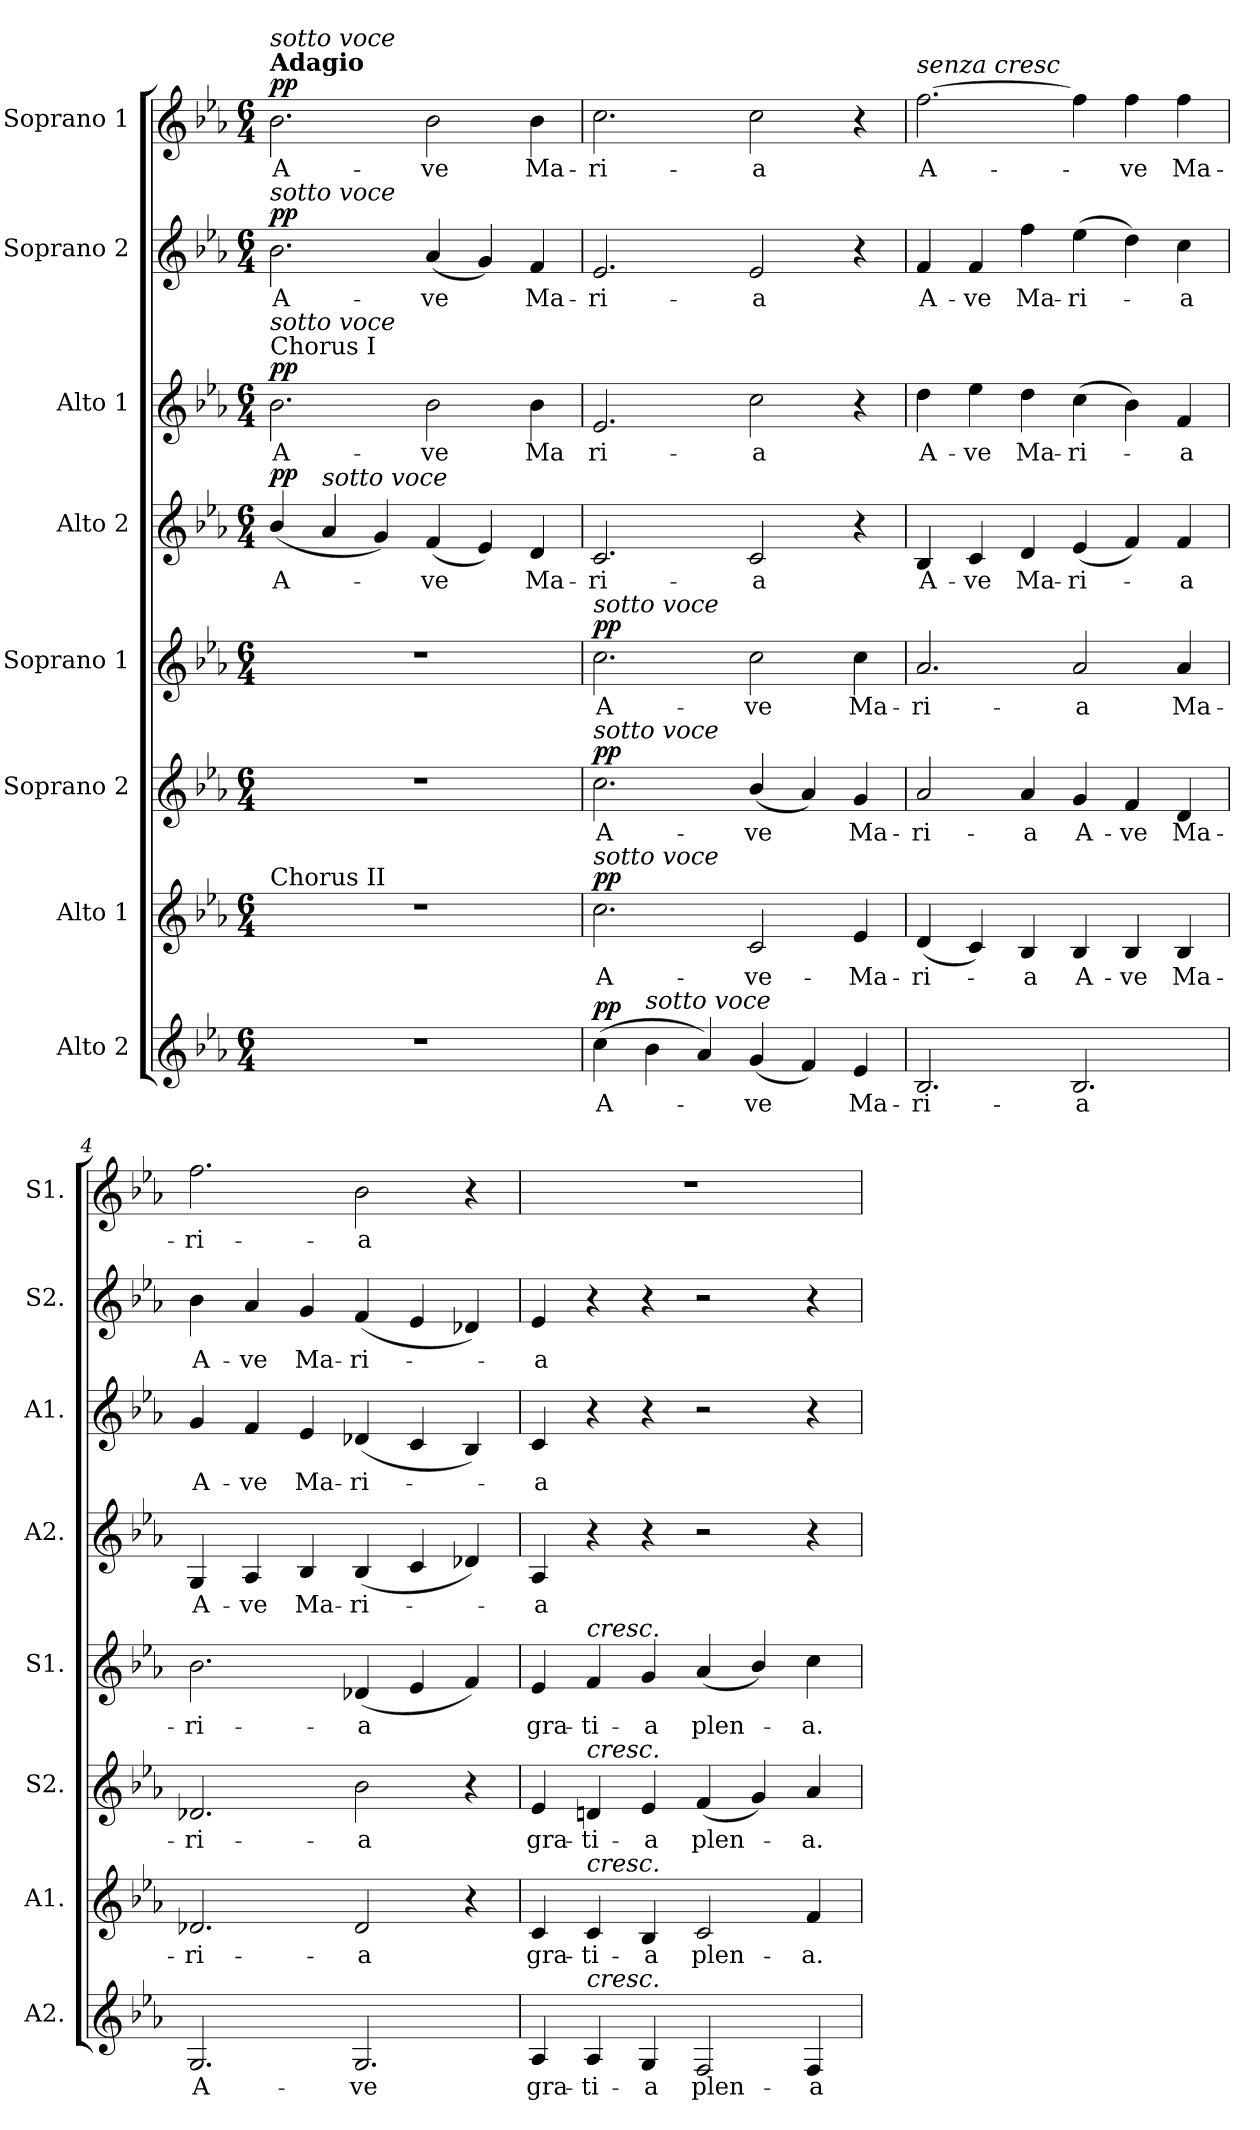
**kern	**text	**dynam	**kern	**text	**dynam	**kern	**text	**dynam	**kern	**text	**dynam	**kern	**text	**dynam	**kern	**text	**dynam	**kern	**text	**dynam	**kern	**text	**dynam
*part8	*part8	*part8	*part7	*part7	*part7	*part6	*part6	*part6	*part5	*part5	*part5	*part4	*part4	*part4	*part3	*part3	*part3	*part2	*part2	*part2	*part1	*part1	*part1
*staff8	*staff8	*staff8	*staff7	*staff7	*staff7	*staff6	*staff6	*staff6	*staff5	*staff5	*staff5	*staff4	*staff4	*staff4	*staff3	*staff3	*staff3	*staff2	*staff2	*staff2	*staff1	*staff1	*staff1
*I"Alto 2	*	*	*I"Alto 1	*	*	*I"Soprano 2	*	*	*I"Soprano 1	*	*	*I"Alto 2	*	*	*I"Alto 1	*	*	*I"Soprano 2	*	*	*I"Soprano 1	*	*
*I'A2.	*	*	*I'A1.	*	*	*I'S2.	*	*	*I'S1.	*	*	*I'A2.	*	*	*I'A1.	*	*	*I'S2.	*	*	*I'S1.	*	*
*clefG2	*	*	*clefG2	*	*	*clefG2	*	*	*clefG2	*	*	*clefG2	*	*	*clefG2	*	*	*clefG2	*	*	*clefG2	*	*
*k[b-e-a-]	*	*	*k[b-e-a-]	*	*	*k[b-e-a-]	*	*	*k[b-e-a-]	*	*	*k[b-e-a-]	*	*	*k[b-e-a-]	*	*	*k[b-e-a-]	*	*	*k[b-e-a-]	*	*
*E-:	*	*	*E-:	*	*	*E-:	*	*	*E-:	*	*	*E-:	*	*	*E-:	*	*	*E-:	*	*	*E-:	*	*
*M6/4	*	*	*M6/4	*	*	*M6/4	*	*	*M6/4	*	*	*M6/4	*	*	*M6/4	*	*	*M6/4	*	*	*M6/4	*	*
*MM60	*	*	*MM60	*	*	*MM60	*	*	*MM60	*	*	*MM60	*	*	*MM60	*	*	*MM60	*	*	*MM60	*	*
=1	=1	=1	=1	=1	=1	=1	=1	=1	=1	=1	=1	=1	=1	=1	=1	=1	=1	=1	=1	=1	=1	=1	=1
!	!	!	!	!	!	!	!	!	!	!	!	!	!	!	!	!	!	!	!	!	!LO:TX:a:B:t=Adagio	!	!
!	!	!	!	!	!	!	!	!	!	!	!	!	!	!	!	!	!	!	!	!	!LO:TX:a:i:t=sotto voce	!	!
!	!	!	!	!	!	!	!	!	!	!	!	!	!	!	!	!	!	!LO:TX:a:i:t=sotto voce	!	!	!	!	!
!	!	!	!	!	!	!	!	!	!	!	!	!	!	!	!LO:TX:a:t=Chorus I	!	!	!	!	!	!	!	!
!	!	!	!	!	!	!	!	!	!	!	!	!	!	!	!LO:TX:a:i:t=sotto voce	!	!	!	!	!	!	!	!
!	!	!	!LO:TX:a:t=Chorus II	!	!	!	!	!	!	!	!	!	!	!	!	!	!	!	!	!	!	!	!
!	!	!	!	!	!	!	!	!	!	!	!	!	!LO:LY:b	!LO:DY:b	!	!LO:LY:b	!LO:DY:b	!	!LO:LY:b	!LO:DY:b	!	!LO:LY:b	!LO:DY:b
1.r	.	.	1.r	.	.	1.r	.	.	1.r	.	.	(<4b-/	A-	pp	2.b-\	A-	pp	2.b-\	A-	pp	2.b-\	A-	pp
!	!	!	!	!	!	!	!	!	!	!	!	!LO:TX:a:i:t=sotto voce	!	!	!	!	!	!	!	!	!	!	!
.	.	.	.	.	.	.	.	.	.	.	.	4a-/	.	.	.	.	.	.	.	.	.	.	.
.	.	.	.	.	.	.	.	.	.	.	.	4g/)	.	.	.	.	.	.	.	.	.	.	.
!	!	!	!	!	!	!	!	!	!	!	!	!	!LO:LY:b	!	!	!LO:LY:b	!	!	!LO:LY:b	!	!	!LO:LY:b	!
.	.	.	.	.	.	.	.	.	.	.	.	(<4f/	-ve	.	2b-\	-ve	.	(<4a-/	-ve	.	2b-\	-ve	.
.	.	.	.	.	.	.	.	.	.	.	.	4e-/)	.	.	.	.	.	4g/)	.	.	.	.	.
!	!	!	!	!	!	!	!	!	!	!	!	!	!LO:LY:b	!	!	!LO:LY:b	!	!	!LO:LY:b	!	!	!LO:LY:b	!
.	.	.	.	.	.	.	.	.	.	.	.	4d/	Ma-	.	4b-\	Ma	.	4f/	Ma-	.	4b-\	Ma-	.
=2	=2	=2	=2	=2	=2	=2	=2	=2	=2	=2	=2	=2	=2	=2	=2	=2	=2	=2	=2	=2	=2	=2	=2
!	!	!	!	!	!	!	!	!	!LO:TX:a:i:t=sotto voce	!	!	!	!	!	!	!	!	!	!	!	!	!	!
!	!	!	!	!	!	!LO:TX:a:i:t=sotto voce	!	!	!	!	!	!	!	!	!	!	!	!	!	!	!	!	!
!	!	!	!LO:TX:a:i:t=sotto voce	!	!	!	!	!	!	!	!	!	!	!	!	!	!	!	!	!	!	!	!
!	!LO:LY:b	!LO:DY:b	!	!LO:LY:b	!LO:DY:b	!	!LO:LY:b	!LO:DY:b	!	!LO:LY:b	!LO:DY:b	!	!LO:LY:b	!	!	!LO:LY:b	!	!	!LO:LY:b	!	!	!LO:LY:b	!
(>4cc\	A-	pp	2.cc\	A-	pp	2.cc\	A-	pp	2.cc\	A-	pp	2.c/	-ri-	.	2.e-/	ri-	.	2.e-/	-ri-	.	2.cc\	-ri-	.
!LO:TX:a:i:t=sotto voce	!	!	!	!	!	!	!	!	!	!	!	!	!	!	!	!	!	!	!	!	!	!	!
4b-\	.	.	.	.	.	.	.	.	.	.	.	.	.	.	.	.	.	.	.	.	.	.	.
4a-/)	.	.	.	.	.	.	.	.	.	.	.	.	.	.	.	.	.	.	.	.	.	.	.
!	!LO:LY:b	!	!	!LO:LY:b	!	!	!LO:LY:b	!	!	!LO:LY:b	!	!	!LO:LY:b	!	!	!LO:LY:b	!	!	!LO:LY:b	!	!	!LO:LY:b	!
(<4g/	-ve	.	2c/	-ve-	.	(<4b-/	-ve	.	2cc\	-ve	.	2c/	-a	.	2cc\	-a	.	2e-/	-a	.	2cc\	-a	.
4f/)	.	.	.	.	.	4a-/)	.	.	.	.	.	.	.	.	.	.	.	.	.	.	.	.	.
!	!LO:LY:b	!	!	!LO:LY:b	!	!	!LO:LY:b	!	!	!LO:LY:b	!	!	!	!	!	!	!	!	!	!	!	!	!
4e-/	Ma-	.	4e-/	-Ma-	.	4g/	Ma-	.	4cc\	Ma-	.	4r	.	.	4r	.	.	4r	.	.	4r	.	.
=3	=3	=3	=3	=3	=3	=3	=3	=3	=3	=3	=3	=3	=3	=3	=3	=3	=3	=3	=3	=3	=3	=3	=3
!	!	!	!	!	!	!	!	!	!	!	!	!	!	!	!	!	!	!	!	!	!LO:TX:a:i:t=senza cresc	!	!
!	!LO:LY:b	!	!	!LO:LY:b	!	!	!LO:LY:b	!	!	!LO:LY:b	!	!	!LO:LY:b	!	!	!LO:LY:b	!	!	!LO:LY:b	!	!	!LO:LY:b	!
2.B-/	-ri-	.	(<4d/	-ri-	.	2a-/	-ri-	.	2.a-/	-ri-	.	4B-/	A-	.	4dd\	A-	.	4f/	A-	.	[2.ff\	A-	.
!	!	!	!	!	!	!	!	!	!	!	!	!	!LO:LY:b	!	!	!LO:LY:b	!	!	!LO:LY:b	!	!	!	!
.	.	.	4c/)	.	.	.	.	.	.	.	.	4c/	-ve	.	4ee-\	-ve	.	4f/	-ve	.	.	.	.
!	!	!	!	!LO:LY:b	!	!	!LO:LY:b	!	!	!	!	!	!LO:LY:b	!	!	!LO:LY:b	!	!	!LO:LY:b	!	!	!	!
.	.	.	4B-/	-a	.	4a-/	-a	.	.	.	.	4d/	Ma-	.	4dd\	Ma-	.	4ff\	Ma-	.	.	.	.
!	!LO:LY:b	!	!	!LO:LY:b	!	!	!LO:LY:b	!	!	!LO:LY:b	!	!	!LO:LY:b	!	!	!LO:LY:b	!	!	!LO:LY:b	!	!	!	!
2.B-/	-a	.	4B-/	A-	.	4g/	A-	.	2a-/	-a	.	(<4e-/	-ri-	.	(>4cc\	-ri-	.	(>4ee-\	-ri-	.	4ff\]	.	.
!	!	!	!	!LO:LY:b	!	!	!LO:LY:b	!	!	!	!	!	!	!	!	!	!	!	!	!	!	!LO:LY:b	!
.	.	.	4B-/	-ve	.	4f/	-ve	.	.	.	.	4f/)	.	.	4b-\)	.	.	4dd\)	.	.	4ff\	-ve	.
!	!	!	!	!LO:LY:b	!	!	!LO:LY:b	!	!	!LO:LY:b	!	!	!LO:LY:b	!	!	!LO:LY:b	!	!	!LO:LY:b	!	!	!LO:LY:b	!
.	.	.	4B-/	Ma-	.	4d/	Ma-	.	4a-/	Ma-	.	4f/	-a	.	4f/	-a	.	4cc\	-a	.	4ff\	Ma-	.
=4	=4	=4	=4	=4	=4	=4	=4	=4	=4	=4	=4	=4	=4	=4	=4	=4	=4	=4	=4	=4	=4	=4	=4
!	!LO:LY:b	!	!	!LO:LY:b	!	!	!LO:LY:b	!	!	!LO:LY:b	!	!	!LO:LY:b	!	!	!LO:LY:b	!	!	!LO:LY:b	!	!	!LO:LY:b	!
2.G/	A-	.	2.d-X/	-ri-	.	2.d-X/	-ri-	.	2.b-\	-ri-	.	4G/	A-	.	4g/	A-	.	4b-\	A-	.	2.ff\	-ri-	.
!	!	!	!	!	!	!	!	!	!	!	!	!	!LO:LY:b	!	!	!LO:LY:b	!	!	!LO:LY:b	!	!	!	!
.	.	.	.	.	.	.	.	.	.	.	.	4A-/	-ve	.	4f/	-ve	.	4a-/	-ve	.	.	.	.
!	!	!	!	!	!	!	!	!	!	!	!	!	!LO:LY:b	!	!	!LO:LY:b	!	!	!LO:LY:b	!	!	!	!
.	.	.	.	.	.	.	.	.	.	.	.	4B-/	Ma-	.	4e-/	Ma-	.	4g/	Ma-	.	.	.	.
!	!LO:LY:b	!	!	!LO:LY:b	!	!	!LO:LY:b	!	!	!LO:LY:b	!	!	!LO:LY:b	!	!	!LO:LY:b	!	!	!LO:LY:b	!	!	!LO:LY:b	!
2.G/	-ve	.	2d-/	-a	.	2b-\	-a	.	(<4d-X/	-a	.	(<4B-/	-ri-	.	(<4d-X/	-ri-	.	(<4f/	-ri-	.	2b-\	-a	.
.	.	.	.	.	.	.	.	.	4e-/	.	.	4c/	.	.	4c/	.	.	4e-/	.	.	.	.	.
.	.	.	4r	.	.	4r	.	.	4f/)	.	.	4d-X/)	.	.	4B-/)	.	.	4d-X/)	.	.	4r	.	.
=5	=5	=5	=5	=5	=5	=5	=5	=5	=5	=5	=5	=5	=5	=5	=5	=5	=5	=5	=5	=5	=5	=5	=5
!	!LO:LY:b	!	!	!LO:LY:b	!	!	!LO:LY:b	!	!	!LO:LY:b	!	!	!LO:LY:b	!	!	!LO:LY:b	!	!	!LO:LY:b	!	!	!	!
4A-/	gra-	.	4c/	gra-	.	4e-/	gra-	.	4e-/	gra-	.	4A-/	-a	.	4c/	-a	.	4e-/	-a	.	1.r	.	.
!	!	!	!	!	!	!	!	!	!LO:TX:a:i:t=cresc.	!	!	!	!	!	!	!	!	!	!	!	!	!	!
!	!	!	!	!	!	!LO:TX:a:i:t=cresc.	!	!	!	!	!	!	!	!	!	!	!	!	!	!	!	!	!
!	!	!	!LO:TX:a:i:t=cresc.	!	!	!	!	!	!	!	!	!	!	!	!	!	!	!	!	!	!	!	!
!LO:TX:a:i:t=cresc.	!	!	!	!	!	!	!	!	!	!	!	!	!	!	!	!	!	!	!	!	!	!	!
!	!LO:LY:b	!	!	!LO:LY:b	!	!	!LO:LY:b	!	!	!LO:LY:b	!	!	!	!	!	!	!	!	!	!	!	!	!
4A-/	-ti-	.	4c/	-ti-	.	4dn/	-ti-	.	4f/	-ti-	.	4r	.	.	4r	.	.	4r	.	.	.	.	.
!	!LO:LY:b	!	!	!LO:LY:b	!	!	!LO:LY:b	!	!	!LO:LY:b	!	!	!	!	!	!	!	!	!	!	!	!	!
4G/	-a	.	4B-/	-a	.	4e-/	-a	.	4g/	-a	.	4r	.	.	4r	.	.	4r	.	.	.	.	.
!	!LO:LY:b	!	!	!LO:LY:b	!	!	!LO:LY:b	!	!	!LO:LY:b	!	!	!	!	!	!	!	!	!	!	!	!	!
2F/	plen-	.	2c/	plen-	.	(<4f/	plen-	.	(<4a-/	plen-	.	2r	.	.	2r	.	.	2r	.	.	.	.	.
.	.	.	.	.	.	4g/)	.	.	4b-/)	.	.	.	.	.	.	.	.	.	.	.	.	.	.
!	!LO:LY:b	!	!	!LO:LY:b	!	!	!LO:LY:b	!	!	!LO:LY:b	!	!	!	!	!	!	!	!	!	!	!	!	!
4F/	-a	.	4f/	-a.	.	4a-/	-a.	.	4cc\	-a.	.	4r	.	.	4r	.	.	4r	.	.	.	.	.
=	=	=	=	=	=	=	=	=	=	=	=	=	=	=	=	=	=	=	=	=	=	=	=
*-	*-	*-	*-	*-	*-	*-	*-	*-	*-	*-	*-	*-	*-	*-	*-	*-	*-	*-	*-	*-	*-	*-	*-
